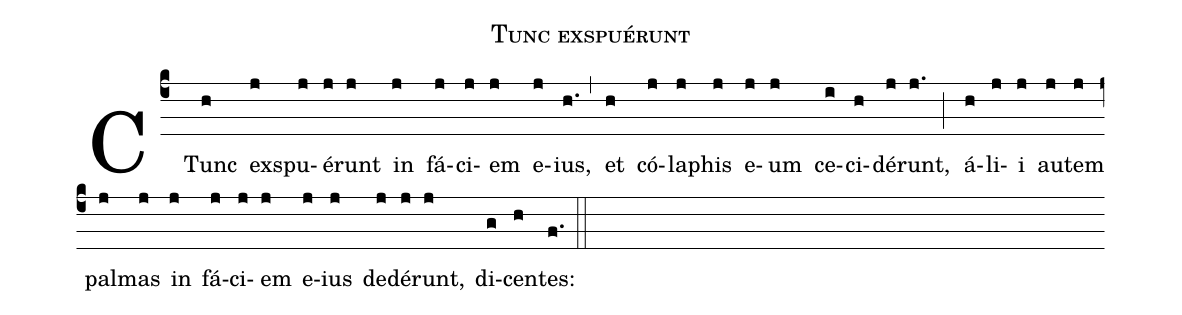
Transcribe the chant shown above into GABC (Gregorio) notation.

name: Tunc exspuérunt;
%%
(c4)

C.()
Tunc(h) ex(j)spu(j)é(j)runt(j) in(j) fá(j)ci(j)em(j) e(j)ius,(h.) (,)
et(h) có(j)la(j)phis(j) e(j)um(j) ce(i)ci(h)dé(j)runt,(j.) (;)
á(h)li(j)i(j) au(j)tem(j) pal(j)mas(j) in(j) fá(j)ci(j)em(j) e(j)ius(j) de(j)dé(j)runt,(j) di(g)cen(h)tes:(f.) (::)
